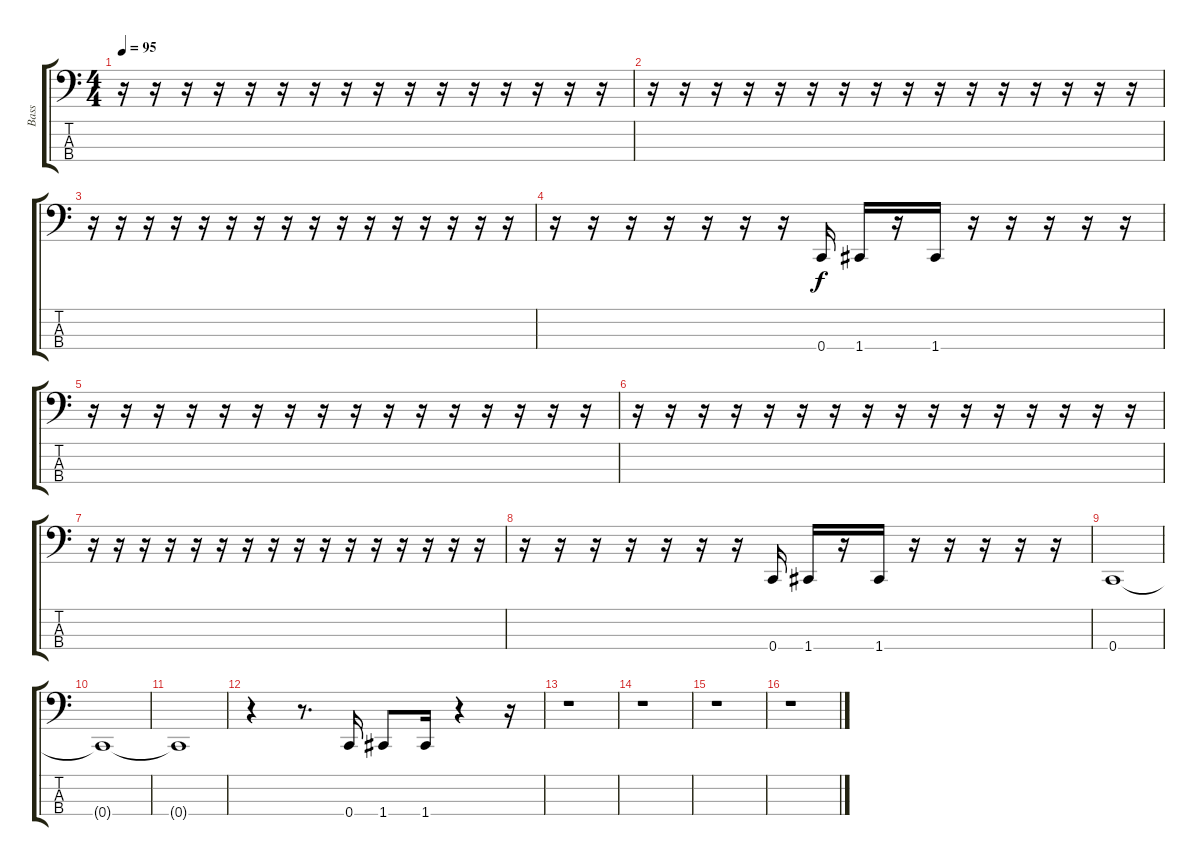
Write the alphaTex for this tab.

\track ("Bass" "Bass") {instrument electricbasspick}
\staff {score tabs}
\tuning (Eb2 Bb1 F1 C1) {hide}
\ts (4 4)
\tempo 95
\clef f4
\ks c
r.16{dy f instrument electricbasspick} r.16 r.16 r.16 r.16 r.16 r.16 r.16 r.16 r.16 r.16 r.16 r.16 r.16 r.16 r.16 |
r.16 r.16 r.16 r.16 r.16 r.16 r.16 r.16 r.16 r.16 r.16 r.16 r.16 r.16 r.16 r.16 |
r.16 r.16 r.16 r.16 r.16 r.16 r.16 r.16 r.16 r.16 r.16 r.16 r.16 r.16 r.16 r.16 |
r.16 r.16 r.16 r.16 r.16 r.16 r.16 0.4.16 1.4.16 r.16 1.4.16 r.16 r.16 r.16 r.16 r.16 |
r.16 r.16 r.16 r.16 r.16 r.16 r.16 r.16 r.16 r.16 r.16 r.16 r.16 r.16 r.16 r.16 |
r.16 r.16 r.16 r.16 r.16 r.16 r.16 r.16 r.16 r.16 r.16 r.16 r.16 r.16 r.16 r.16 |
r.16 r.16 r.16 r.16 r.16 r.16 r.16 r.16 r.16 r.16 r.16 r.16 r.16 r.16 r.16 r.16 |
r.16 r.16 r.16 r.16 r.16 r.16 r.16 0.4.16 1.4.16 r.16 1.4.16 r.16 r.16 r.16 r.16 r.16 |
0.4.1 |
0.4{t}.1 |
0.4{t}.1 |
r.4 r.8{d} 0.4.16 1.4.8 1.4.16 r.4 r.16 |
r.1 |
r.1 |
r.1 |
r.1
